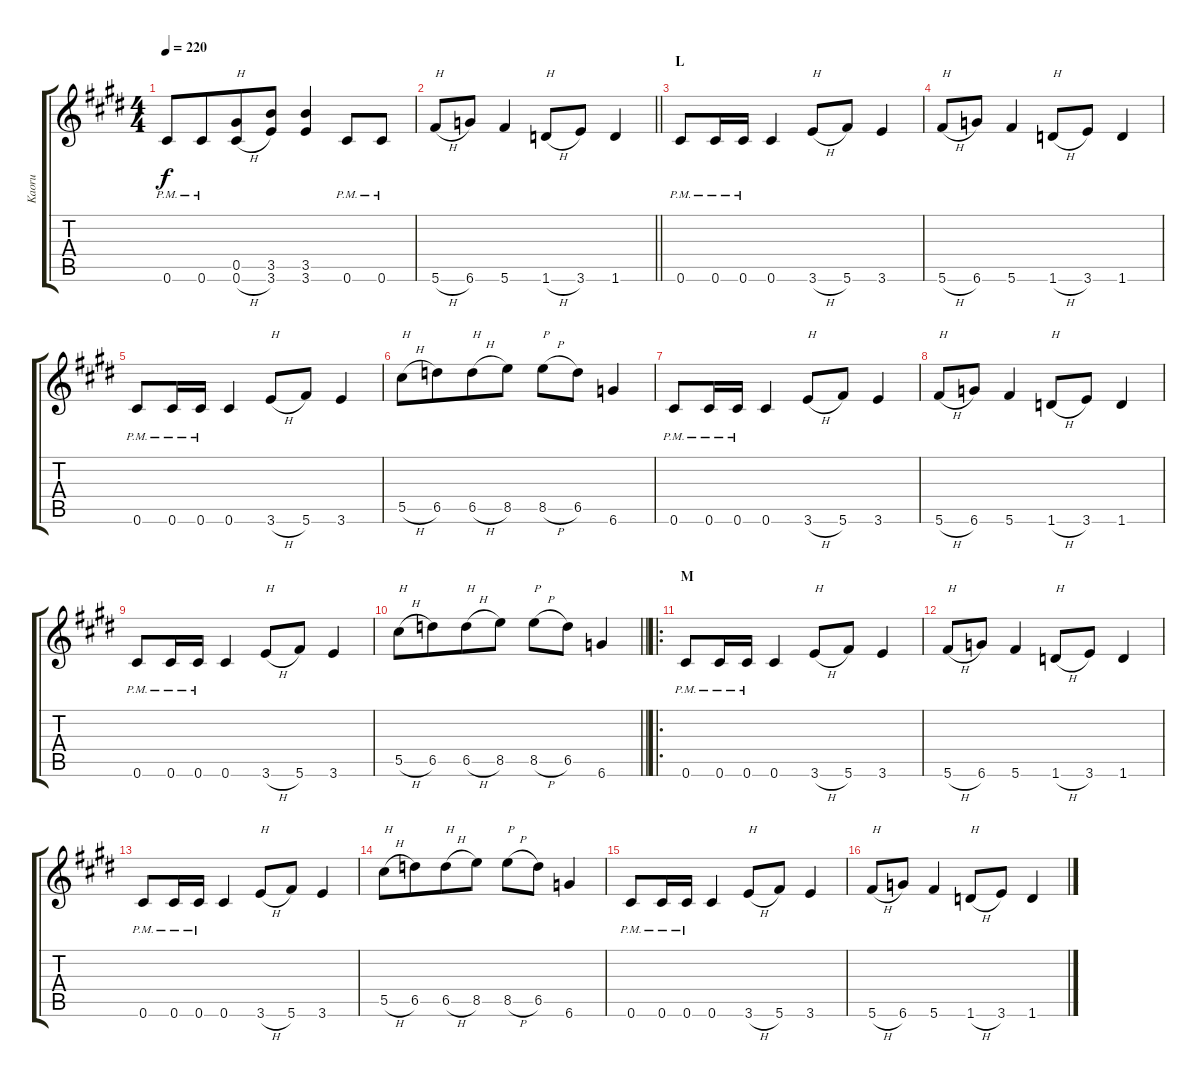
\track ("Kaoru" "Kaoru") {instrument overdrivenguitar}
\staff {score tabs}
\tuning (Eb4 Bb3 Gb3 Db3 Ab2 Db2) {hide}
\ts (4 4)
\tempo 220
\clef g2
\ks c#minor
0.6{pm}.8{ot 8vb dy f} 0.6{pm}.8{ot 8vb beam merge} (0.5 0.6{h}).8{ot 8vb txt "H"} (3.5 3.6).8{ot 8vb} (3.5 3.6).4{ot 8vb} 0.6{pm}.8{ot 8vb} 0.6{pm}.8{ot 8vb} |
\barLineRight lightlight
5.6{h}.8{ot 8vb txt "H"} 6.6.8{ot 8vb} 5.6.4{ot 8vb} 1.6{h}.8{ot 8vb txt "H"} 3.6.8{ot 8vb} 1.6.4{ot 8vb} |
\section ("" "L")
0.6{pm}.8{ot 8vb} 0.6{pm}.16{ot 8vb} 0.6{pm}.16{ot 8vb} 0.6.4{ot 8vb} 3.6{h}.8{ot 8vb txt "H"} 5.6.8{ot 8vb} 3.6.4{ot 8vb} |
5.6{h}.8{ot 8vb txt "H"} 6.6.8{ot 8vb} 5.6.4{ot 8vb} 1.6{h}.8{ot 8vb txt "H"} 3.6.8{ot 8vb} 1.6.4{ot 8vb} |
0.6{pm}.8{ot 8vb} 0.6{pm}.16{ot 8vb} 0.6{pm}.16{ot 8vb} 0.6.4{ot 8vb} 3.6{h}.8{ot 8vb txt "H"} 5.6.8{ot 8vb} 3.6.4{ot 8vb} |
5.5{h}.8{ot 8vb txt "H"} 6.5.8{ot 8vb beam merge} 6.5{h}.8{ot 8vb txt "H"} 8.5.8{ot 8vb} 8.5{h}.8{ot 8vb txt "P"} 6.5.8{ot 8vb} 6.6.4{ot 8vb} |
0.6{pm}.8{ot 8vb} 0.6{pm}.16{ot 8vb} 0.6{pm}.16{ot 8vb} 0.6.4{ot 8vb} 3.6{h}.8{ot 8vb txt "H"} 5.6.8{ot 8vb} 3.6.4{ot 8vb} |
5.6{h}.8{ot 8vb txt "H"} 6.6.8{ot 8vb} 5.6.4{ot 8vb} 1.6{h}.8{ot 8vb txt "H"} 3.6.8{ot 8vb} 1.6.4{ot 8vb} |
0.6{pm}.8{ot 8vb} 0.6{pm}.16{ot 8vb} 0.6{pm}.16{ot 8vb} 0.6.4{ot 8vb} 3.6{h}.8{ot 8vb txt "H"} 5.6.8{ot 8vb} 3.6.4{ot 8vb} |
\barLineRight lightlight
5.5{h}.8{ot 8vb txt "H"} 6.5.8{ot 8vb beam merge} 6.5{h}.8{ot 8vb txt "H"} 8.5.8{ot 8vb} 8.5{h}.8{ot 8vb txt "P"} 6.5.8{ot 8vb} 6.6.4{ot 8vb} |
\ro
\section ("" "M")
0.6{pm}.8{ot 8vb} 0.6{pm}.16{ot 8vb} 0.6{pm}.16{ot 8vb} 0.6.4{ot 8vb} 3.6{h}.8{ot 8vb txt "H"} 5.6.8{ot 8vb} 3.6.4{ot 8vb} |
5.6{h}.8{ot 8vb txt "H"} 6.6.8{ot 8vb} 5.6.4{ot 8vb} 1.6{h}.8{ot 8vb txt "H"} 3.6.8{ot 8vb} 1.6.4{ot 8vb} |
0.6{pm}.8{ot 8vb} 0.6{pm}.16{ot 8vb} 0.6{pm}.16{ot 8vb} 0.6.4{ot 8vb} 3.6{h}.8{ot 8vb txt "H"} 5.6.8{ot 8vb} 3.6.4{ot 8vb} |
5.5{h}.8{ot 8vb txt "H"} 6.5.8{ot 8vb beam merge} 6.5{h}.8{ot 8vb txt "H"} 8.5.8{ot 8vb} 8.5{h}.8{ot 8vb txt "P"} 6.5.8{ot 8vb} 6.6.4{ot 8vb} |
0.6{pm}.8{ot 8vb} 0.6{pm}.16{ot 8vb} 0.6{pm}.16{ot 8vb} 0.6.4{ot 8vb} 3.6{h}.8{ot 8vb txt "H"} 5.6.8{ot 8vb} 3.6.4{ot 8vb} |
5.6{h}.8{ot 8vb txt "H"} 6.6.8{ot 8vb} 5.6.4{ot 8vb} 1.6{h}.8{ot 8vb txt "H"} 3.6.8{ot 8vb} 1.6.4{ot 8vb}
